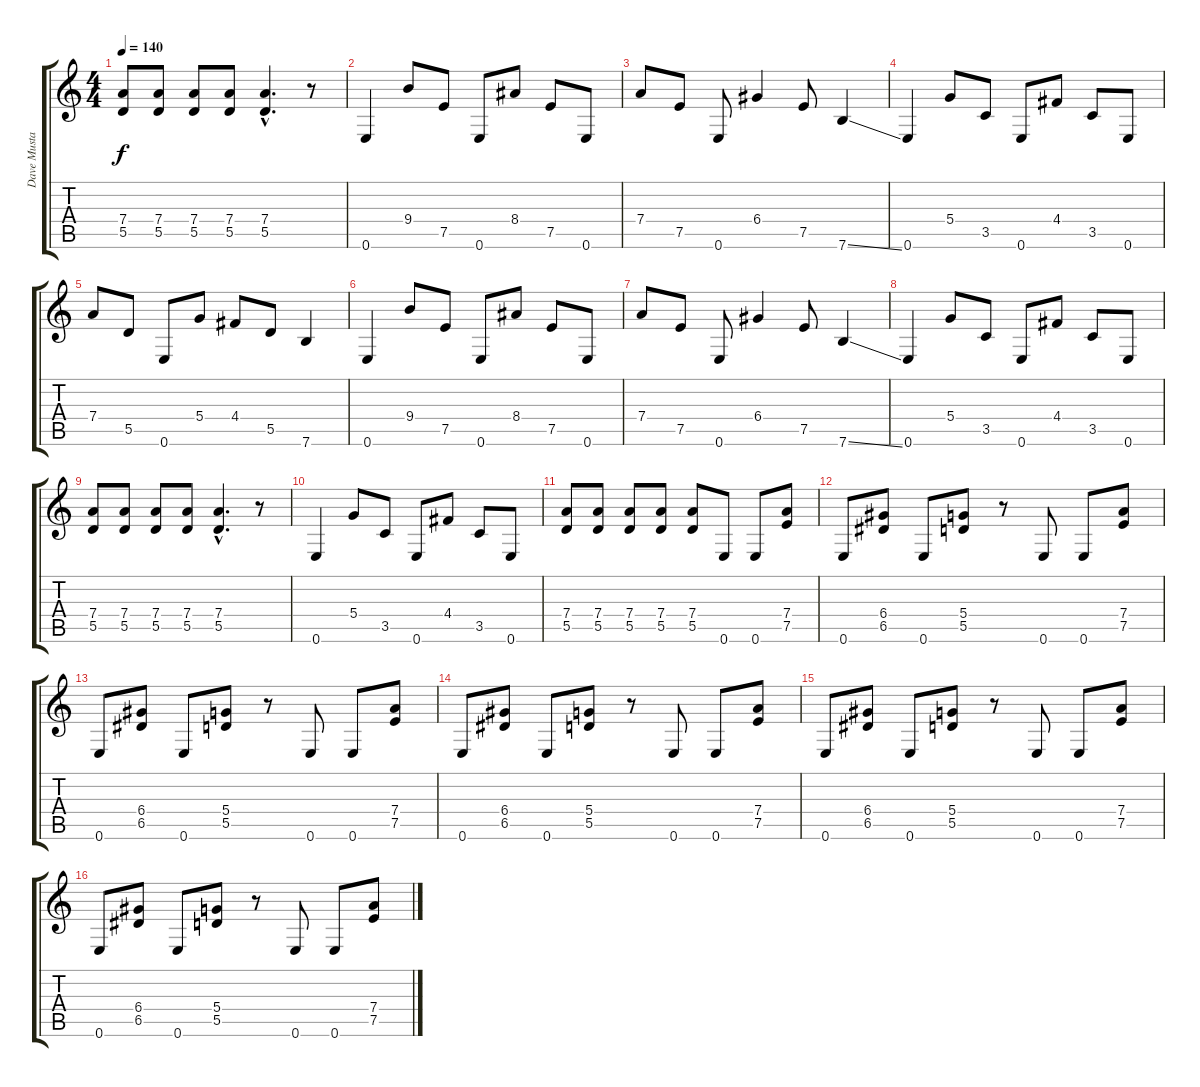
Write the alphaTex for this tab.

\track ("Dave Mustaine" "Dave Musta") {instrument distortionguitar}
\staff {score tabs}
\tuning (E4 B3 G3 D3 A2 E2) {hide}
\ts (4 4)
\tempo 140
\clef g2
\ks c
(7.4 5.5).8{dy f} (7.4 5.5).8 (7.4 5.5).8 (7.4 5.5).8 (7.4{hac} 5.5{hac}).4{d} r.8 |
0.6.4 9.4.8 7.5.8 0.6.8 8.4.8 7.5.8 0.6.8 |
7.4.8 7.5.8 0.6.8 6.4.4 7.5.8 7.6{ss}.4 |
0.6.4 5.4.8 3.5.8 0.6.8 4.4.8 3.5.8 0.6.8 |
7.4.8 5.5.8 0.6.8 5.4.8 4.4.8 5.5.8 7.6.4 |
0.6.4 9.4.8 7.5.8 0.6.8 8.4.8 7.5.8 0.6.8 |
7.4.8 7.5.8 0.6.8 6.4.4 7.5.8 7.6{ss}.4 |
0.6.4 5.4.8 3.5.8 0.6.8 4.4.8 3.5.8 0.6.8 |
(7.4 5.5).8 (7.4 5.5).8 (7.4 5.5).8 (7.4 5.5).8 (7.4{hac} 5.5{hac}).4{d} r.8 |
0.6.4 5.4.8 3.5.8 0.6.8 4.4.8 3.5.8 0.6.8 |
(7.4 5.5).8 (7.4 5.5).8 (7.4 5.5).8 (7.4 5.5).8 (7.4 5.5).8 0.6.8 0.6.8 (7.4 7.5).8 |
0.6.8 (6.4 6.5).8 0.6.8 (5.4 5.5).8 r.8 0.6.8 0.6.8 (7.4 7.5).8 |
0.6.8 (6.4 6.5).8 0.6.8 (5.4 5.5).8 r.8 0.6.8 0.6.8 (7.4 7.5).8 |
0.6.8 (6.4 6.5).8 0.6.8 (5.4 5.5).8 r.8 0.6.8 0.6.8 (7.4 7.5).8 |
0.6.8 (6.4 6.5).8 0.6.8 (5.4 5.5).8 r.8 0.6.8 0.6.8 (7.4 7.5).8 |
0.6.8 (6.4 6.5).8 0.6.8 (5.4 5.5).8 r.8 0.6.8 0.6.8 (7.4 7.5).8
